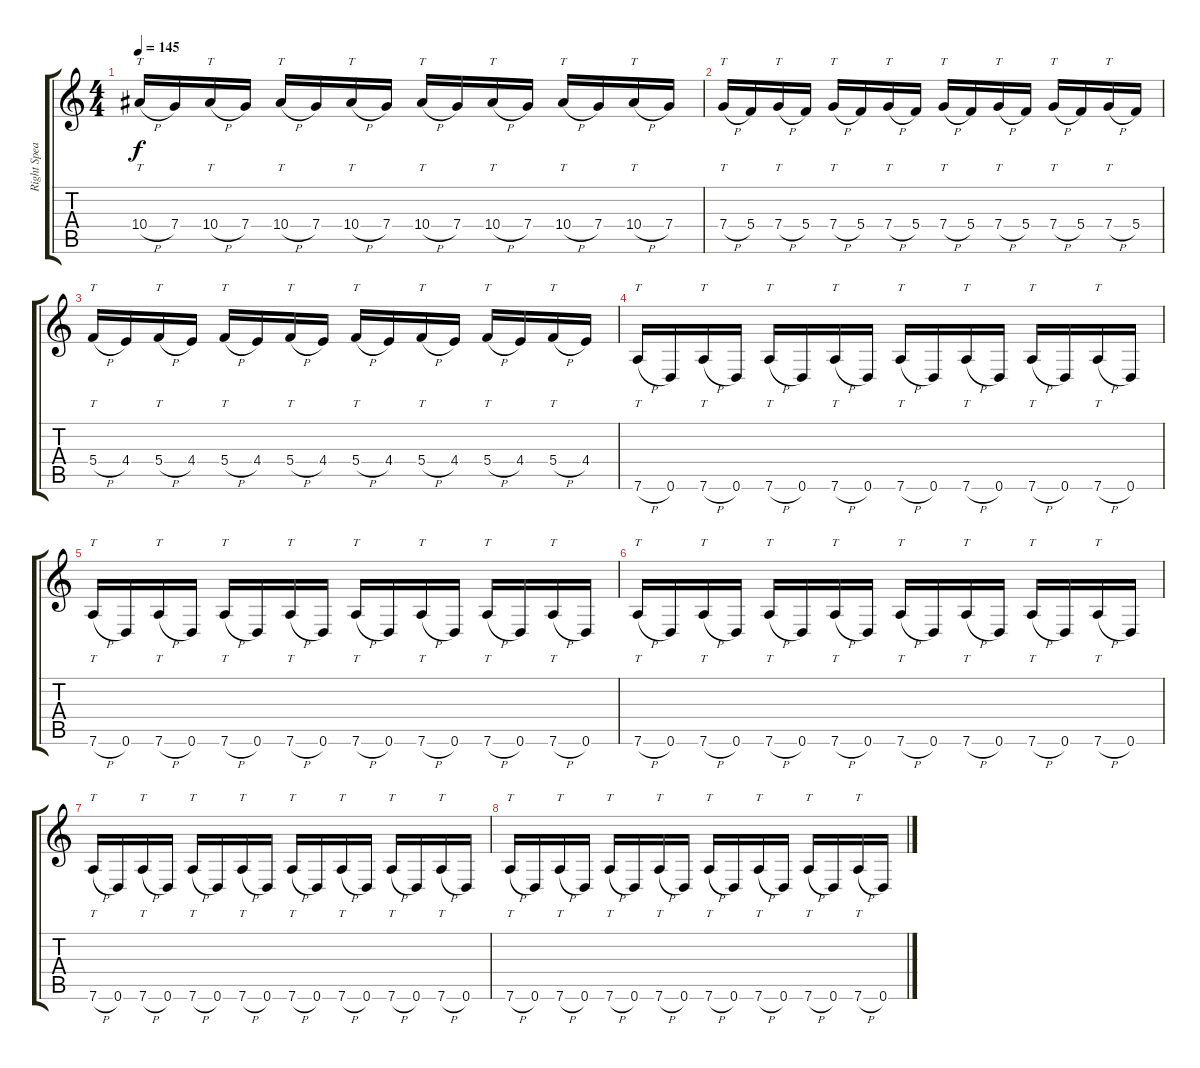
\track ("Right Speaker 1" "Right Spea") {instrument distortionguitar}
\staff {score tabs}
\tuning (D4 A3 F3 C3 G2 D2) {hide}
\ts (4 4)
\tempo 145
\clef g2
\ks c
10.4{h}.16{tt dy f} 7.4.16 10.4{h}.16{tt} 7.4.16 10.4{h}.16{tt} 7.4.16 10.4{h}.16{tt} 7.4.16 10.4{h}.16{tt} 7.4.16 10.4{h}.16{tt} 7.4.16 10.4{h}.16{tt} 7.4.16 10.4{h}.16{tt} 7.4.16 |
7.4{h}.16{tt} 5.4.16 7.4{h}.16{tt} 5.4.16 7.4{h}.16{tt} 5.4.16 7.4{h}.16{tt} 5.4.16 7.4{h}.16{tt} 5.4.16 7.4{h}.16{tt} 5.4.16 7.4{h}.16{tt} 5.4.16 7.4{h}.16{tt} 5.4.16 |
5.4{h}.16{tt} 4.4.16 5.4{h}.16{tt} 4.4.16 5.4{h}.16{tt} 4.4.16 5.4{h}.16{tt} 4.4.16 5.4{h}.16{tt} 4.4.16 5.4{h}.16{tt} 4.4.16 5.4{h}.16{tt} 4.4.16 5.4{h}.16{tt} 4.4.16 |
7.6{h}.16{tt} 0.6.16 7.6{h}.16{tt} 0.6.16 7.6{h}.16{tt} 0.6.16 7.6{h}.16{tt} 0.6.16 7.6{h}.16{tt} 0.6.16 7.6{h}.16{tt} 0.6.16 7.6{h}.16{tt} 0.6.16 7.6{h}.16{tt} 0.6.16 |
7.6{h}.16{tt} 0.6.16 7.6{h}.16{tt} 0.6.16 7.6{h}.16{tt} 0.6.16 7.6{h}.16{tt} 0.6.16 7.6{h}.16{tt} 0.6.16 7.6{h}.16{tt} 0.6.16 7.6{h}.16{tt} 0.6.16 7.6{h}.16{tt} 0.6.16 |
7.6{h}.16{tt} 0.6.16 7.6{h}.16{tt} 0.6.16 7.6{h}.16{tt} 0.6.16 7.6{h}.16{tt} 0.6.16 7.6{h}.16{tt} 0.6.16 7.6{h}.16{tt} 0.6.16 7.6{h}.16{tt} 0.6.16 7.6{h}.16{tt} 0.6.16 |
7.6{h}.16{tt} 0.6.16 7.6{h}.16{tt} 0.6.16 7.6{h}.16{tt} 0.6.16 7.6{h}.16{tt} 0.6.16 7.6{h}.16{tt} 0.6.16 7.6{h}.16{tt} 0.6.16 7.6{h}.16{tt} 0.6.16 7.6{h}.16{tt} 0.6.16 |
7.6{h}.16{tt} 0.6.16 7.6{h}.16{tt} 0.6.16 7.6{h}.16{tt} 0.6.16 7.6{h}.16{tt} 0.6.16 7.6{h}.16{tt} 0.6.16 7.6{h}.16{tt} 0.6.16 7.6{h}.16{tt} 0.6.16 7.6{h}.16{tt} 0.6.16
